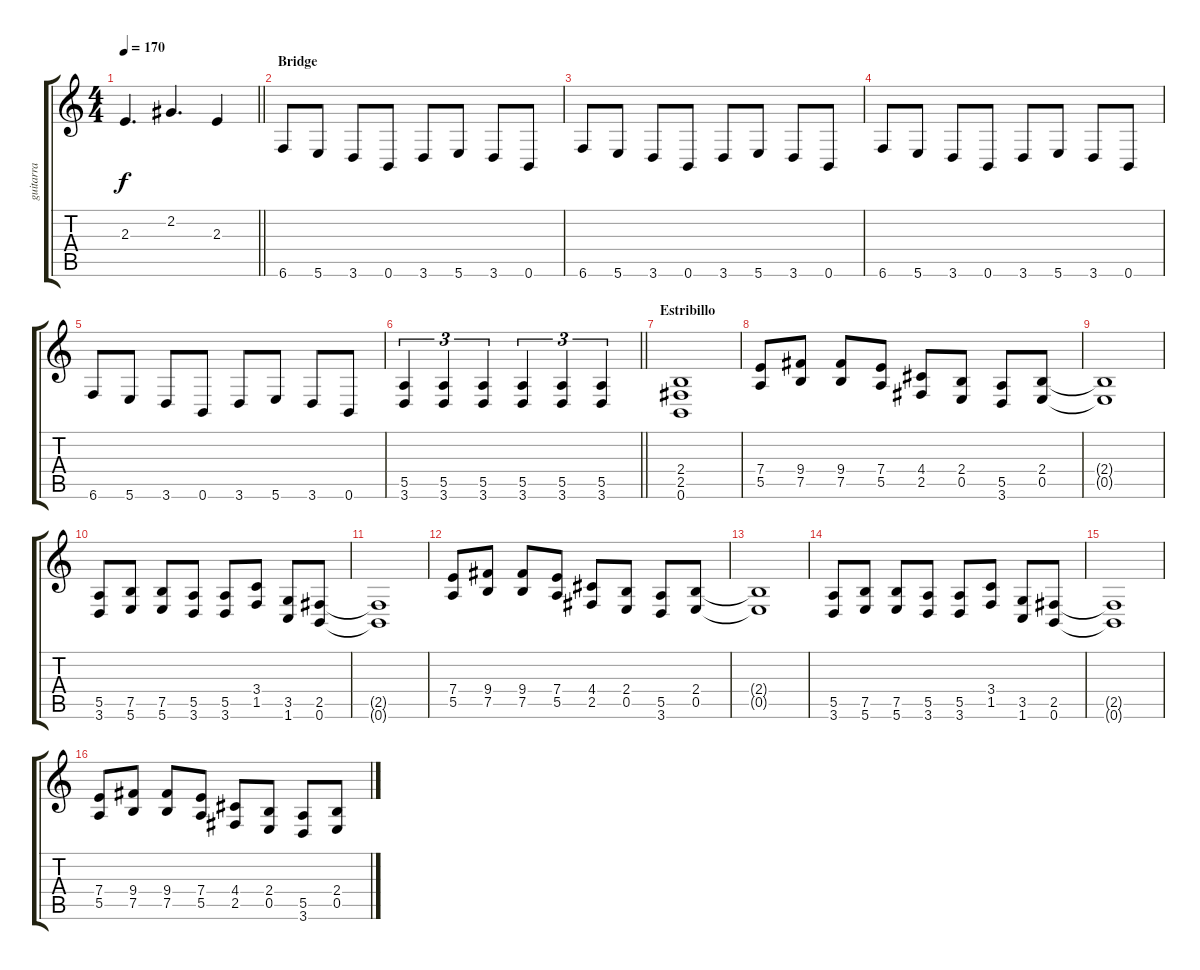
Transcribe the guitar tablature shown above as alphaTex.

\track ("guitarra" "guitarra") {instrument distortionguitar}
\staff {score tabs}
\tuning (B3 Gb3 D3 A2 E2 B1) {hide}
\ts (4 4)
\tempo 170
\clef g2
\barLineRight lightlight
\ks c
2.3.4{d dy f} 2.2.4{d} 2.3.4 |
\section ("" "Bridge")
6.6.8 5.6.8 3.6.8 0.6.8 3.6.8 5.6.8 3.6.8 0.6.8 |
6.6.8 5.6.8 3.6.8 0.6.8 3.6.8 5.6.8 3.6.8 0.6.8 |
6.6.8 5.6.8 3.6.8 0.6.8 3.6.8 5.6.8 3.6.8 0.6.8 |
6.6.8 5.6.8 3.6.8 0.6.8 3.6.8 5.6.8 3.6.8 0.6.8 |
\barLineRight lightlight
(5.5 3.6).4{tu (3 2)} (5.5 3.6).4{tu (3 2)} (5.5 3.6).4{tu (3 2)} (5.5 3.6).4{tu (3 2)} (5.5 3.6).4{tu (3 2)} (5.5 3.6).4{tu (3 2)} |
\section ("" "Estribillo")
(2.4 2.5 0.6).1 |
(7.4 5.5).8 (9.4 7.5).8 (9.4 7.5).8 (7.4 5.5).8 (4.4 2.5).8 (2.4 0.5).8 (5.5 3.6).8 (2.4 0.5).8 |
(2.4{t} 0.5{t}).1 |
(5.5 3.6).8 (7.5 5.6).8 (7.5 5.6).8 (5.5 3.6).8 (5.5 3.6).8 (3.4 1.5).8 (3.5 1.6).8 (2.5 0.6).8 |
(2.5{t} 0.6{t}).1 |
(7.4 5.5).8 (9.4 7.5).8 (9.4 7.5).8 (7.4 5.5).8 (4.4 2.5).8 (2.4 0.5).8 (5.5 3.6).8 (2.4 0.5).8 |
(2.4{t} 0.5{t}).1 |
(5.5 3.6).8 (7.5 5.6).8 (7.5 5.6).8 (5.5 3.6).8 (5.5 3.6).8 (3.4 1.5).8 (3.5 1.6).8 (2.5 0.6).8 |
(2.5{t} 0.6{t}).1 |
(7.4 5.5).8 (9.4 7.5).8 (9.4 7.5).8 (7.4 5.5).8 (4.4 2.5).8 (2.4 0.5).8 (5.5 3.6).8 (2.4 0.5).8
